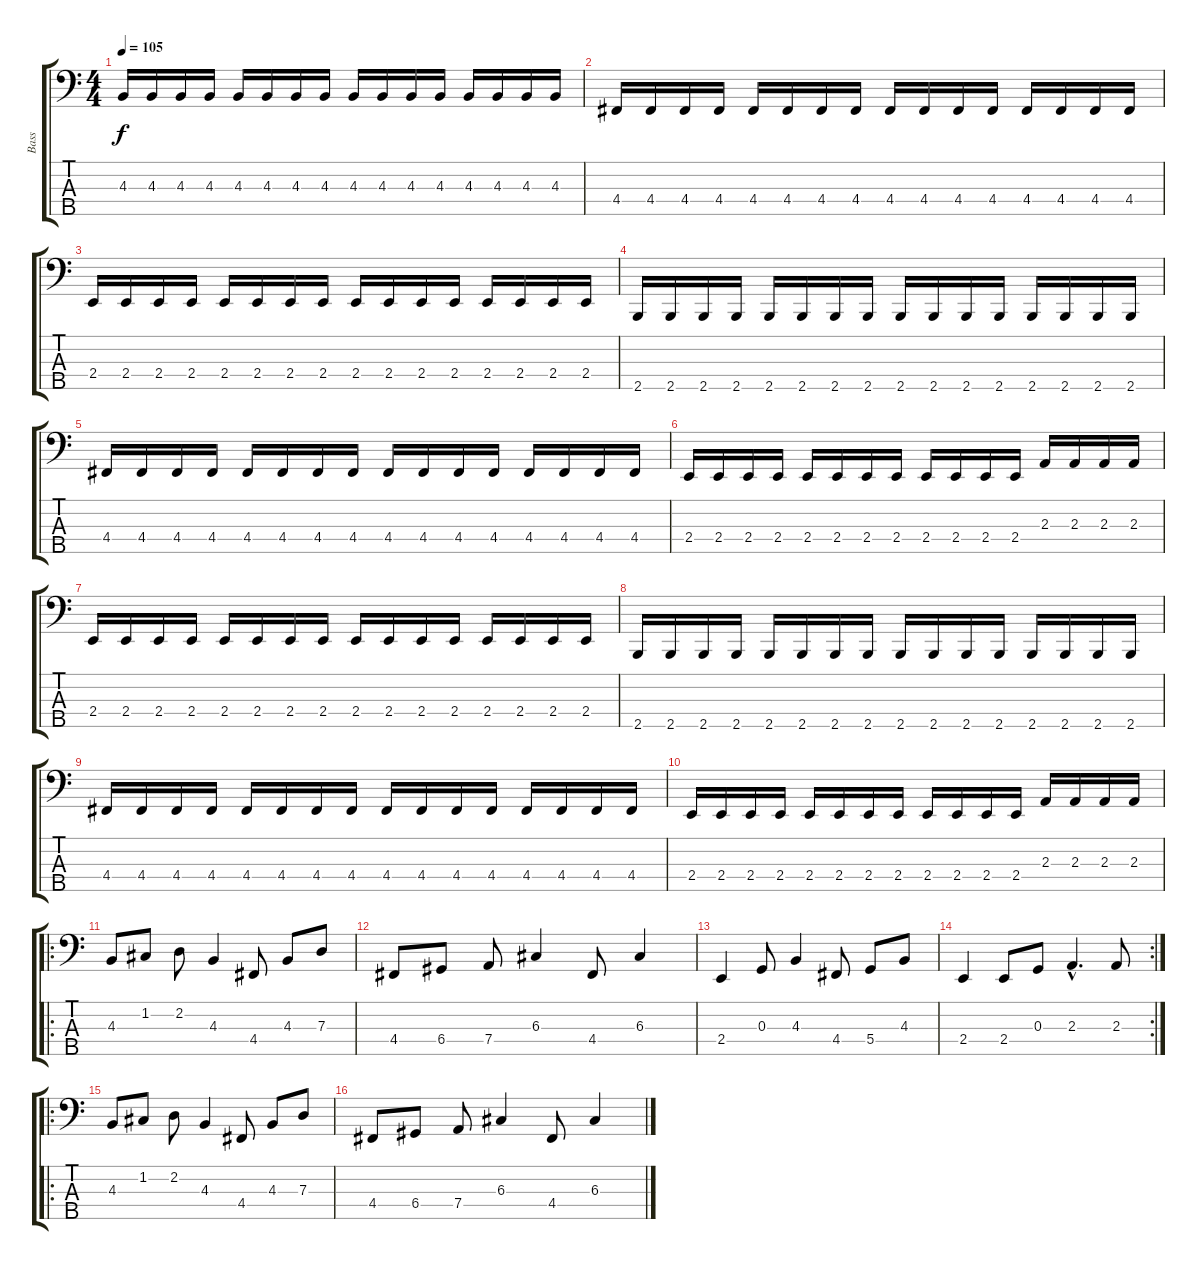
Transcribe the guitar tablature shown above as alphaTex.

\track ("Bass" "Bass") {instrument electricbassfinger}
\staff {score tabs}
\tuning (F2 C2 G1 D1 A0) {hide}
\ts (4 4)
\tempo 105
\clef f4
\ks c
4.3.16{dy f} 4.3.16 4.3.16 4.3.16 4.3.16 4.3.16 4.3.16 4.3.16 4.3.16 4.3.16 4.3.16 4.3.16 4.3.16 4.3.16 4.3.16 4.3.16 |
4.4.16 4.4.16 4.4.16 4.4.16 4.4.16 4.4.16 4.4.16 4.4.16 4.4.16 4.4.16 4.4.16 4.4.16 4.4.16 4.4.16 4.4.16 4.4.16 |
2.4.16 2.4.16 2.4.16 2.4.16 2.4.16 2.4.16 2.4.16 2.4.16 2.4.16 2.4.16 2.4.16 2.4.16 2.4.16 2.4.16 2.4.16 2.4.16 |
2.5.16 2.5.16 2.5.16 2.5.16 2.5.16 2.5.16 2.5.16 2.5.16 2.5.16 2.5.16 2.5.16 2.5.16 2.5.16 2.5.16 2.5.16 2.5.16 |
4.4.16 4.4.16 4.4.16 4.4.16 4.4.16 4.4.16 4.4.16 4.4.16 4.4.16 4.4.16 4.4.16 4.4.16 4.4.16 4.4.16 4.4.16 4.4.16 |
2.4.16 2.4.16 2.4.16 2.4.16 2.4.16 2.4.16 2.4.16 2.4.16 2.4.16 2.4.16 2.4.16 2.4.16 2.3.16 2.3.16 2.3.16 2.3.16 |
2.4.16 2.4.16 2.4.16 2.4.16 2.4.16 2.4.16 2.4.16 2.4.16 2.4.16 2.4.16 2.4.16 2.4.16 2.4.16 2.4.16 2.4.16 2.4.16 |
2.5.16 2.5.16 2.5.16 2.5.16 2.5.16 2.5.16 2.5.16 2.5.16 2.5.16 2.5.16 2.5.16 2.5.16 2.5.16 2.5.16 2.5.16 2.5.16 |
4.4.16 4.4.16 4.4.16 4.4.16 4.4.16 4.4.16 4.4.16 4.4.16 4.4.16 4.4.16 4.4.16 4.4.16 4.4.16 4.4.16 4.4.16 4.4.16 |
2.4.16 2.4.16 2.4.16 2.4.16 2.4.16 2.4.16 2.4.16 2.4.16 2.4.16 2.4.16 2.4.16 2.4.16 2.3.16 2.3.16 2.3.16 2.3.16 |
\ro
4.3.8 1.2.8 2.2.8 4.3.4 4.4.8 4.3.8 7.3.8 |
4.4.8 6.4.8 7.4.8 6.3.4 4.4.8 6.3.4 |
2.4.4 0.3.8 4.3.4 4.4.8 5.4.8 4.3.8 |
\rc 2
2.4.4 2.4.8 0.3.8 2.3{hac}.4{d} 2.3.8 |
\ro
4.3.8 1.2.8 2.2.8 4.3.4 4.4.8 4.3.8 7.3.8 |
4.4.8 6.4.8 7.4.8 6.3.4 4.4.8 6.3.4
